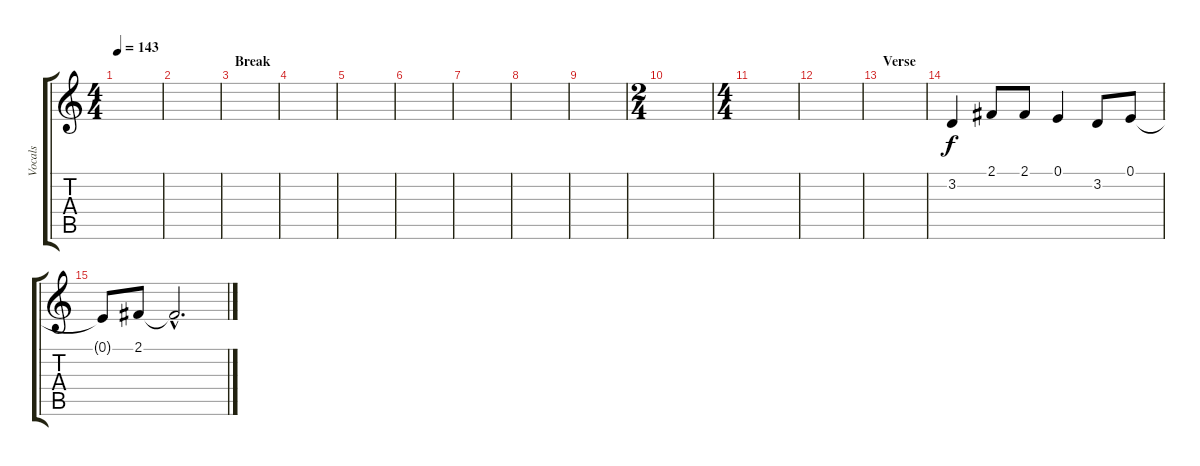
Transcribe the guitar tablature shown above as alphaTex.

\track ("Vocals" "Vocals") {instrument tenorsax}
\staff {score tabs}
\tuning (E4 B3 G3 D3 A2 E2) {hide}
\ts (4 4)
\tempo 143
\clef g2
\ks c
|
|
\section ("" "Break")
|
|
|
|
|
|
|
\ts (2 4)
|
\ts (4 4)
|
|
\section ("" "Verse")
|
3.2.4 2.1.8 2.1.8 0.1.4 3.2.8 0.1.8 |
0.1{t}.8 2.1.8 2.1{hac t}.2{d}
